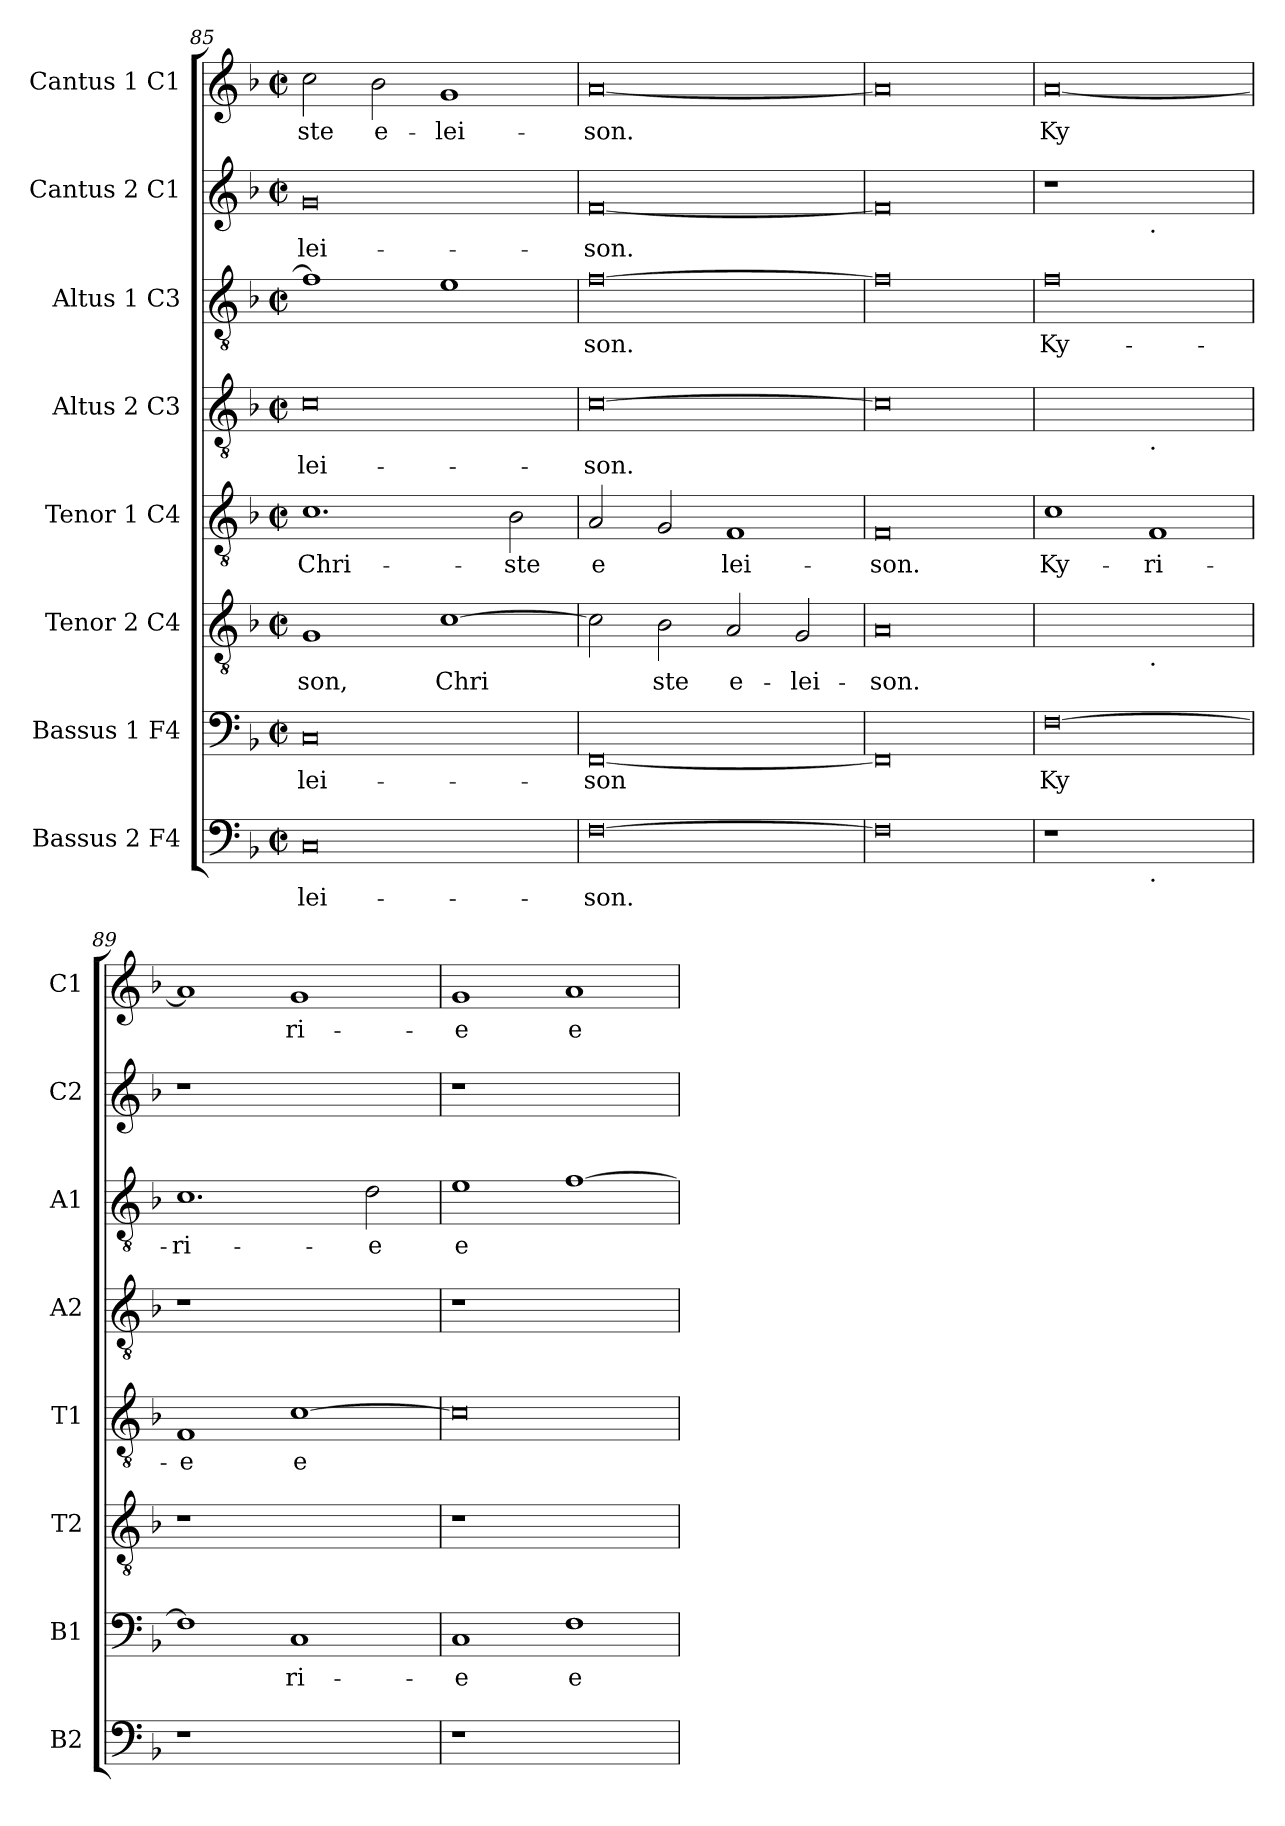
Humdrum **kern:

**kern	**text	**kern	**text	**kern	**text	**kern	**text	**kern	**text	**kern	**text	**kern	**text	**kern	**text
*part8	*part8	*part7	*part7	*part6	*part6	*part5	*part5	*part4	*part4	*part3	*part3	*part2	*part2	*part1	*part1
*staff8	*staff8	*staff7	*staff7	*staff6	*staff6	*staff5	*staff5	*staff4	*staff4	*staff3	*staff3	*staff2	*staff2	*staff1	*staff1
*I"Bassus 2  F4	*	*I"Bassus 1  F4	*	*I"Tenor 2  C4	*	*I"Tenor 1  C4	*	*I"Altus 2  C3	*	*I"Altus 1  C3	*	*I"Cantus 2  C1	*	*I"Cantus 1  C1	*
*I'B2	*	*I'B1	*	*I'T2	*	*I'T1	*	*I'A2	*	*I'A1	*	*I'C2	*	*I'C1	*
*clefF4	*	*clefF4	*	*clefGv2	*	*clefGv2	*	*clefGv2	*	*clefGv2	*	*clefG2	*	*clefG2	*
*k[b-]	*	*k[b-]	*	*k[b-]	*	*k[b-]	*	*k[b-]	*	*k[b-]	*	*k[b-]	*	*k[b-]	*
*F:	*	*F:	*	*F:	*	*F:	*	*F:	*	*F:	*	*F:	*	*F:	*
*M2/2	*	*M2/2	*	*M2/2	*	*M2/2	*	*M2/2	*	*M2/2	*	*M2/2	*	*M2/2	*
*met(c|)	*	*met(c|)	*	*met(c|)	*	*met(c|)	*	*met(c|)	*	*met(c|)	*	*met(c|)	*	*met(c|)	*
=85	=85	=85	=85	=85	=85	=85	=85	=85	=85	=85	=85	=85	=85	=85	=85
!	!LO:LY:b:cj	!	!LO:LY:b:cj	!	!LO:LY:b:cj	!	!LO:LY:b:cj	!	!LO:LY:b:cj	!	!LO:LY:b:cj	!	!LO:LY:b:cj	!	!LO:LY:b:cj
0C	-lei-	0C	-lei-	1G	-son,	1.c	Chri-	0c	-lei-	1f]	--	0g	-lei-	2cc\	-ste
!	!	!	!	!	!	!	!	!	!	!	!	!	!	!	!LO:LY:b:cj
.	.	.	.	.	.	.	.	.	.	.	.	.	.	2b-\	e-
!	!	!	!	!	!LO:LY:b:cj	!	!	!	!	!	!LO:LY:b:cj	!	!	!	!LO:LY:b:cj
.	.	.	.	[>1c	Chri-	.	.	.	.	1e	--	.	.	1g	-lei-
!	!	!	!	!	!	!	!LO:LY:b:cj	!	!	!	!	!	!	!	!
.	.	.	.	.	.	2B-\	-ste	.	.	.	.	.	.	.	.
=86	=86	=86	=86	=86	=86	=86	=86	=86	=86	=86	=86	=86	=86	=86	=86
!	!LO:LY:b:cj	!	!LO:LY:b:cj	!	!LO:LY:b:cj	!	!LO:LY:b:cj	!	!LO:LY:b:cj	!	!LO:LY:b:cj	!	!LO:LY:b:cj	!	!LO:LY:b:cj
[>0F	-son.	[<0FF	-son	2c\]	--	2A/	e-	[>0c	-son.	[>0f	-son.	[<0f	-son.	[<0a	-son.
!	!	!	!	!	!LO:LY:b:cj	!	!LO:LY:b:cj	!	!	!	!	!	!	!	!
.	.	.	.	2B-\	-ste	2G/	--	.	.	.	.	.	.	.	.
!	!	!	!	!	!LO:LY:b:cj	!	!LO:LY:b:cj	!	!	!	!	!	!	!	!
.	.	.	.	2A/	e-	1F	-lei-	.	.	.	.	.	.	.	.
!	!	!	!	!	!LO:LY:b:cj	!	!	!	!	!	!	!	!	!	!
.	.	.	.	2G/	-lei-	.	.	.	.	.	.	.	.	.	.
=87	=87	=87	=87	=87	=87	=87	=87	=87	=87	=87	=87	=87	=87	=87	=87
!	!LO:LY:b:cj	!	!LO:LY:b:cj	!	!LO:LY:b:cj	!	!LO:LY:b:cj	!	!LO:LY:b:cj	!	!LO:LY:b:cj	!	!LO:LY:b:cj	!	!LO:LY:b:cj
0F]	.	0FF]	.	0A	-son.	0F	-son.	0c]	.	0f]	.	0f]	.	0a]	.
=88	=88	=88	=88	=88	=88	=88	=88	=88	=88	=88	=88	=88	=88	=88	=88
!	!	!	!LO:LY:b:cj	!	!	!	!LO:LY:b:cj	!	!	!	!LO:LY:b:cj	!	!	!	!LO:LY:b:cj
1r	.	[>0F	Ky-	1ryy	.	1c	Ky-	1ryy	.	0f	Ky-	1r	.	[<0a	Ky-
!	!	!	!	!	!	!	!	!	!	!	!	!LO:TX:b:t=.	!	!	!
!	!	!	!	!	!	!	!	!LO:TX:b:t=.	!	!	!	!	!	!	!
!	!	!	!	!LO:TX:b:t=.	!	!	!	!	!	!	!	!	!	!	!
!LO:TX:b:t=.	!	!	!	!	!	!	!	!	!	!	!	!	!	!	!
!	!	!	!	!	!	!	!LO:LY:b:cj	!	!	!	!	!	!	!	!
1ryy	.	.	.	1ryy	.	1F	-ri-	1ryy	.	.	.	1ryy	.	.	.
=89	=89	=89	=89	=89	=89	=89	=89	=89	=89	=89	=89	=89	=89	=89	=89
!	!	!	!LO:LY:b:cj	!	!	!	!LO:LY:b:cj	!	!	!	!LO:LY:b:cj	!	!	!	!LO:LY:b:cj
1r	.	1F]	--	1r	.	1F	-e	1r	.	1.c	-ri-	1r	.	1a]	--
!	!	!	!LO:LY:b:cj	!	!	!	!LO:LY:b:cj	!	!	!	!	!	!	!	!LO:LY:b:cj
1ryy	.	1C	-ri-	1ryy	.	[>1c	e-	1ryy	.	.	.	1ryy	.	1g	-ri-
!	!	!	!	!	!	!	!	!	!	!	!LO:LY:b:cj	!	!	!	!
.	.	.	.	.	.	.	.	.	.	2d\	-e	.	.	.	.
=90	=90	=90	=90	=90	=90	=90	=90	=90	=90	=90	=90	=90	=90	=90	=90
!	!	!	!LO:LY:b:cj	!	!	!	!LO:LY:b:cj	!	!	!	!LO:LY:b:cj	!	!	!	!LO:LY:b:cj
1r	.	1C	-e	1r	.	0c]	--	1r	.	1e	e-	1r	.	1g	-e
!	!	!	!LO:LY:b:cj	!	!	!	!	!	!	!	!LO:LY:b:cj	!	!	!	!LO:LY:b:cj
1ryy	.	1F	e-	1ryy	.	.	.	1ryy	.	[>1f	--	1ryy	.	1a	e-
=	=	=	=	=	=	=	=	=	=	=	=	=	=	=	=
*-	*-	*-	*-	*-	*-	*-	*-	*-	*-	*-	*-	*-	*-	*-	*-
